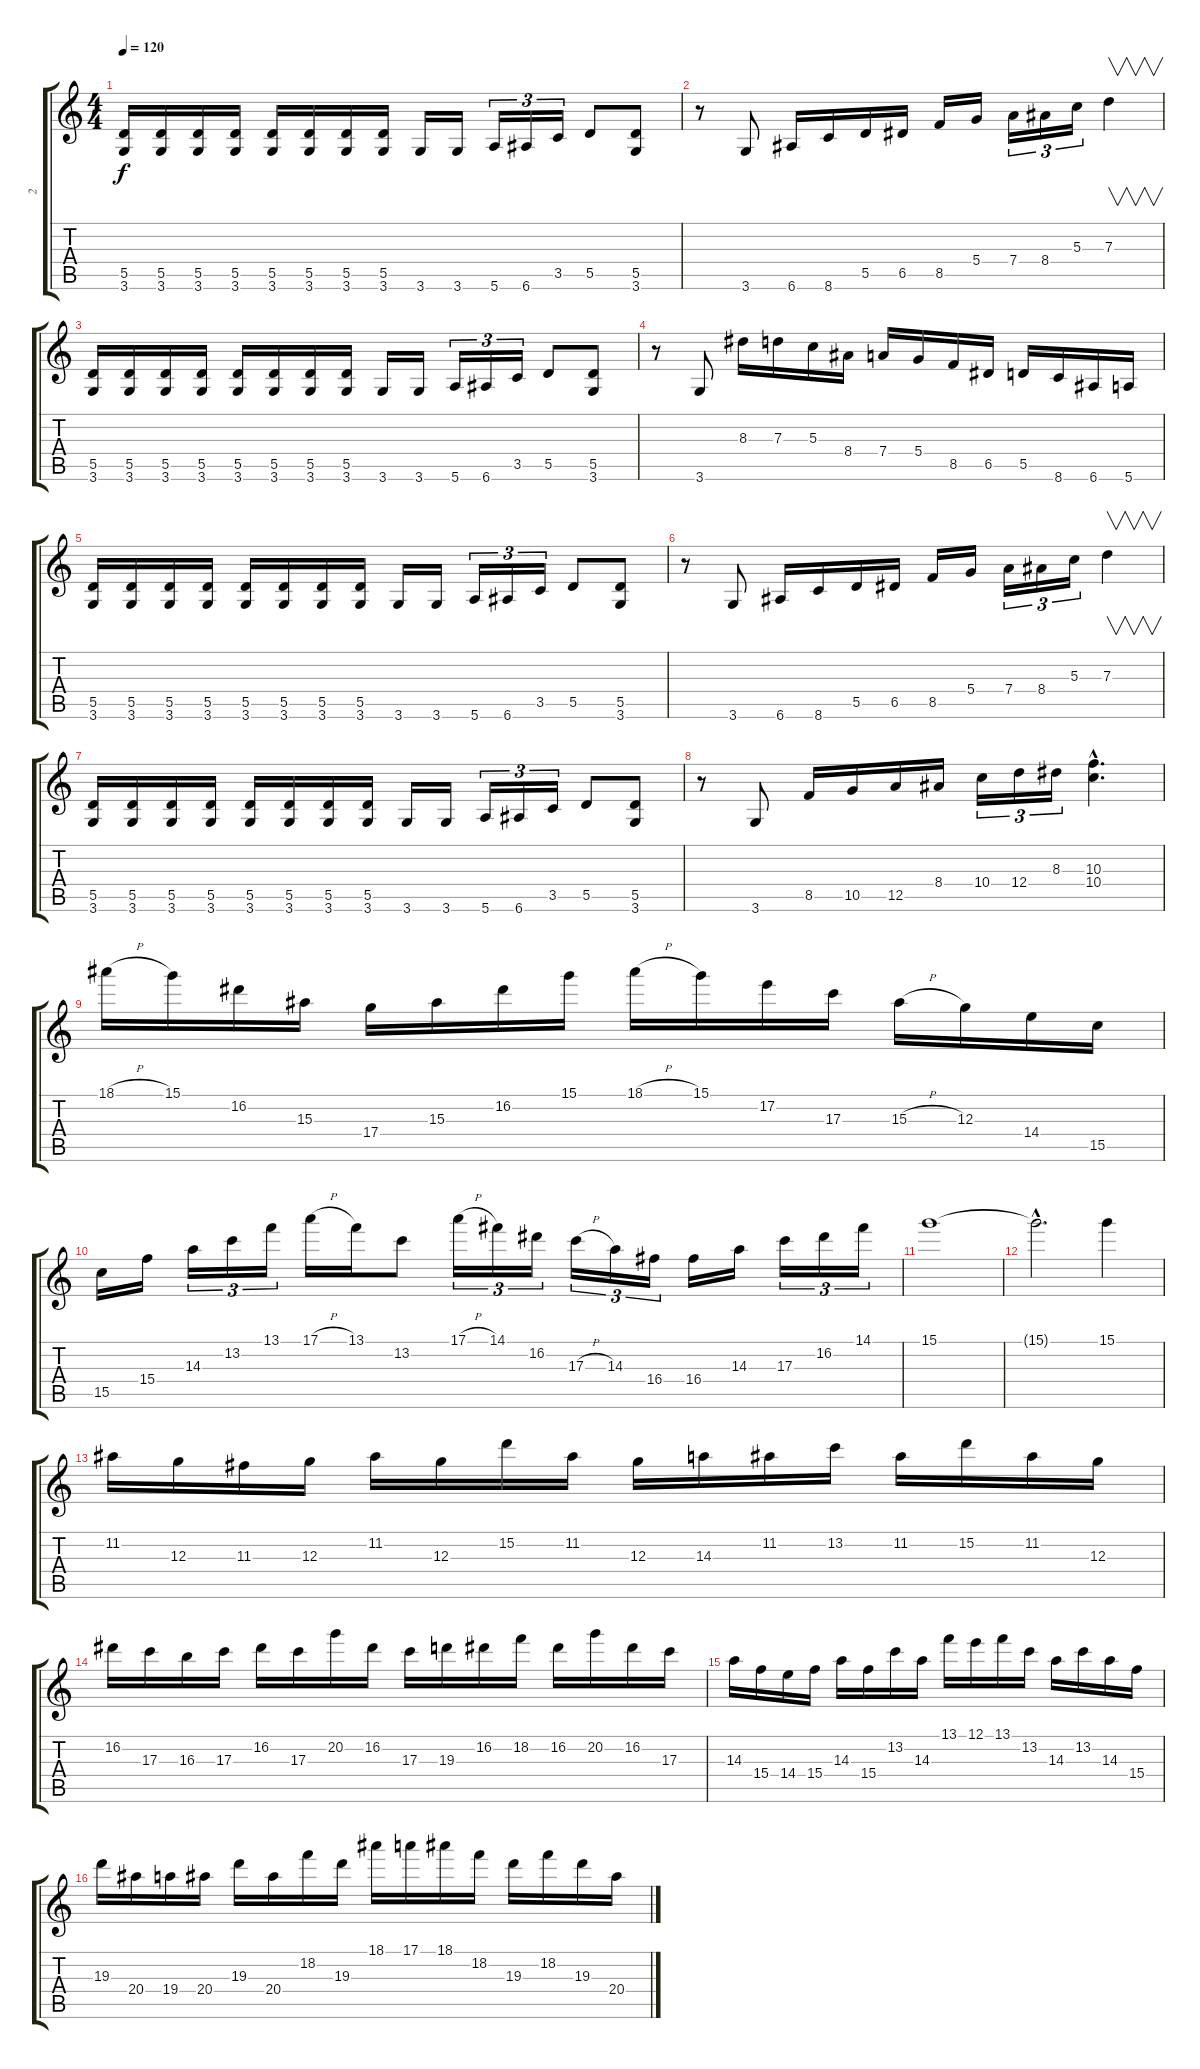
\track ("2" "2") {instrument distortionguitar}
\staff {score tabs}
\tuning (E4 B3 G3 D3 A2 E2) {hide}
\ts (4 4)
\tempo 120
\clef g2
\ks c
(5.5 3.6).16{dy f instrument distortionguitar} (5.5 3.6).16 (5.5 3.6).16 (5.5 3.6).16 (5.5 3.6).16 (5.5 3.6).16 (5.5 3.6).16 (5.5 3.6).16 3.6.16 3.6.16 5.6.16{tu (3 2)} 6.6.16{tu (3 2)} 3.5.16{tu (3 2)} 5.5.8 (5.5 3.6).8 |
r.8 3.6.8 6.6.16 8.6.16 5.5.16 6.5.16 8.5.16 5.4.16 7.4.16{tu (3 2)} 8.4.16{tu (3 2)} 5.3.16{tu (3 2)} 7.3.4{v} |
(5.5 3.6).16 (5.5 3.6).16 (5.5 3.6).16 (5.5 3.6).16 (5.5 3.6).16 (5.5 3.6).16 (5.5 3.6).16 (5.5 3.6).16 3.6.16 3.6.16 5.6.16{tu (3 2)} 6.6.16{tu (3 2)} 3.5.16{tu (3 2)} 5.5.8 (5.5 3.6).8 |
r.8 3.6.8 8.3.16 7.3.16 5.3.16 8.4.16 7.4.16 5.4.16 8.5.16 6.5.16 5.5.16 8.6.16 6.6.16 5.6.16 |
(5.5 3.6).16 (5.5 3.6).16 (5.5 3.6).16 (5.5 3.6).16 (5.5 3.6).16 (5.5 3.6).16 (5.5 3.6).16 (5.5 3.6).16 3.6.16 3.6.16 5.6.16{tu (3 2)} 6.6.16{tu (3 2)} 3.5.16{tu (3 2)} 5.5.8 (5.5 3.6).8 |
r.8 3.6.8 6.6.16 8.6.16 5.5.16 6.5.16 8.5.16 5.4.16 7.4.16{tu (3 2)} 8.4.16{tu (3 2)} 5.3.16{tu (3 2)} 7.3.4{v} |
(5.5 3.6).16 (5.5 3.6).16 (5.5 3.6).16 (5.5 3.6).16 (5.5 3.6).16 (5.5 3.6).16 (5.5 3.6).16 (5.5 3.6).16 3.6.16 3.6.16 5.6.16{tu (3 2)} 6.6.16{tu (3 2)} 3.5.16{tu (3 2)} 5.5.8 (5.5 3.6).8 |
r.8 3.6.8 8.5.16 10.5.16 12.5.16 8.4.16 10.4.16{tu (3 2)} 12.4.16{tu (3 2)} 8.3.16{tu (3 2)} (10.3{hac} 10.4{hac}).4{d} |
18.1{h}.16 15.1.16 16.2.16 15.3.16 17.4.16 15.3.16 16.2.16 15.1.16 18.1{h}.16 15.1.16 17.2.16 17.3.16 15.3{h}.16 12.3.16 14.4.16 15.5.16 |
15.5.16 15.4.16 14.3.16{tu (3 2)} 13.2.16{tu (3 2)} 13.1.16{tu (3 2)} 17.1{h}.16 13.1.16 13.2.8 17.1{h}.16{tu (3 2)} 14.1.16{tu (3 2)} 16.2.16{tu (3 2)} 17.3{h}.16{tu (3 2)} 14.3.16{tu (3 2)} 16.4.16{tu (3 2)} 16.4.16 14.3.16 17.3.16{tu (3 2)} 16.2.16{tu (3 2)} 14.1.16{tu (3 2)} |
15.1.1 |
15.1{hac t}.2{d} 15.1.4 |
11.2.16 12.3.16 11.3.16 12.3.16 11.2.16 12.3.16 15.2.16 11.2.16 12.3.16 14.3.16 11.2.16 13.2.16 11.2.16 15.2.16 11.2.16 12.3.16 |
16.2.16 17.3.16 16.3.16 17.3.16 16.2.16 17.3.16 20.2.16 16.2.16 17.3.16 19.3.16 16.2.16 18.2.16 16.2.16 20.2.16 16.2.16 17.3.16 |
14.3.16 15.4.16 14.4.16 15.4.16 14.3.16 15.4.16 13.2.16 14.3.16 13.1.16 12.1.16 13.1.16 13.2.16 14.3.16 13.2.16 14.3.16 15.4.16 |
19.3.16 20.4.16 19.4.16 20.4.16 19.3.16 20.4.16 18.2.16 19.3.16 18.1.16 17.1.16 18.1.16 18.2.16 19.3.16 18.2.16 19.3.16 20.4.16
